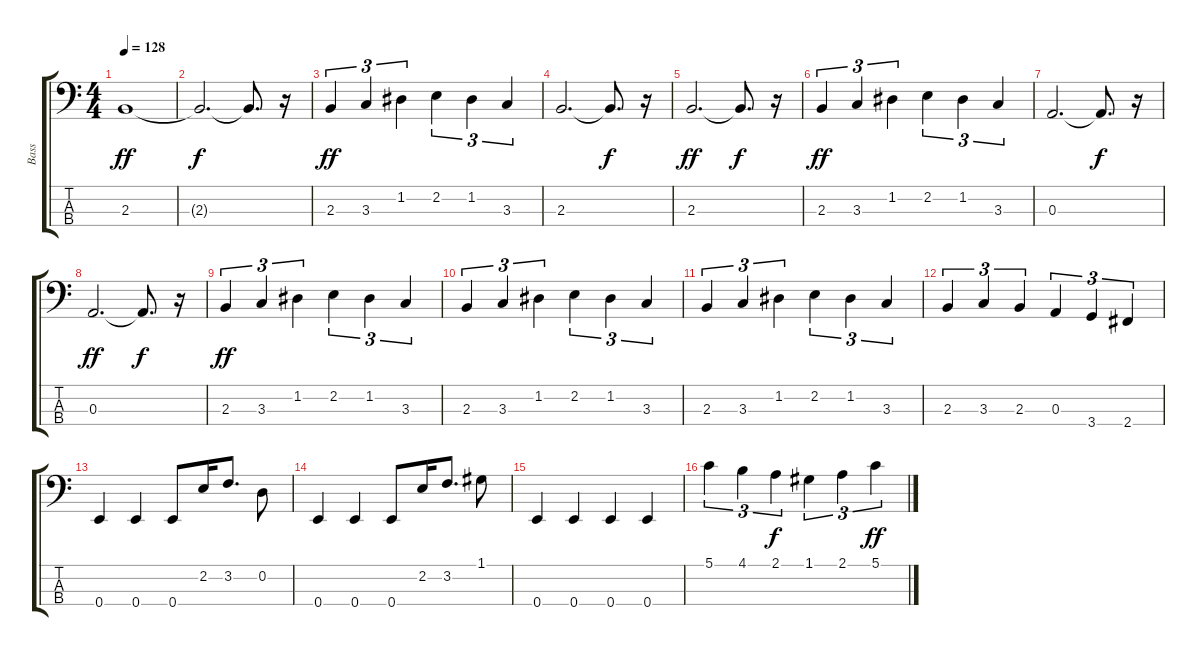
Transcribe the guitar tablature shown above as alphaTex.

\track ("Bass" "Bass") {instrument electricbassfinger}
\staff {score tabs}
\tuning (G2 D2 A1 E1) {hide}
\ts (4 4)
\tempo 128
\clef f4
\ks c
2.3.1{dy ff} |
2.3{t}.2{d dy f} 2.3{t}.8{d} r.16 |
2.3.4{tu (3 2) dy ff} 3.3.4{tu (3 2)} 1.2.4{tu (3 2)} 2.2.4{tu (3 2)} 1.2.4{tu (3 2)} 3.3.4{tu (3 2)} |
2.3.2{d} 2.3{t}.8{d dy f} r.16 |
2.3.2{d dy ff} 2.3{t}.8{d dy f} r.16 |
2.3.4{tu (3 2) dy ff} 3.3.4{tu (3 2)} 1.2.4{tu (3 2)} 2.2.4{tu (3 2)} 1.2.4{tu (3 2)} 3.3.4{tu (3 2)} |
0.3.2{d} 0.3{t}.8{d dy f} r.16 |
0.3.2{d dy ff} 0.3{t}.8{d dy f} r.16 |
2.3.4{tu (3 2) dy ff} 3.3.4{tu (3 2)} 1.2.4{tu (3 2)} 2.2.4{tu (3 2)} 1.2.4{tu (3 2)} 3.3.4{tu (3 2)} |
2.3.4{tu (3 2)} 3.3.4{tu (3 2)} 1.2.4{tu (3 2)} 2.2.4{tu (3 2)} 1.2.4{tu (3 2)} 3.3.4{tu (3 2)} |
2.3.4{tu (3 2)} 3.3.4{tu (3 2)} 1.2.4{tu (3 2)} 2.2.4{tu (3 2)} 1.2.4{tu (3 2)} 3.3.4{tu (3 2)} |
2.3.4{tu (3 2)} 3.3.4{tu (3 2)} 2.3.4{tu (3 2)} 0.3.4{tu (3 2)} 3.4.4{tu (3 2)} 2.4.4{tu (3 2)} |
0.4.4 0.4.4 0.4.8 2.2.16 3.2.8{d} 0.2.8 |
0.4.4 0.4.4 0.4.8 2.2.16 3.2.8{d} 1.1.8 |
0.4.4 0.4.4 0.4.4 0.4.4 |
5.1.4{tu (3 2)} 4.1.4{tu (3 2)} 2.1.4{tu (3 2) dy f} 1.1.4{tu (3 2)} 2.1.4{tu (3 2)} 5.1.4{tu (3 2) dy ff}
